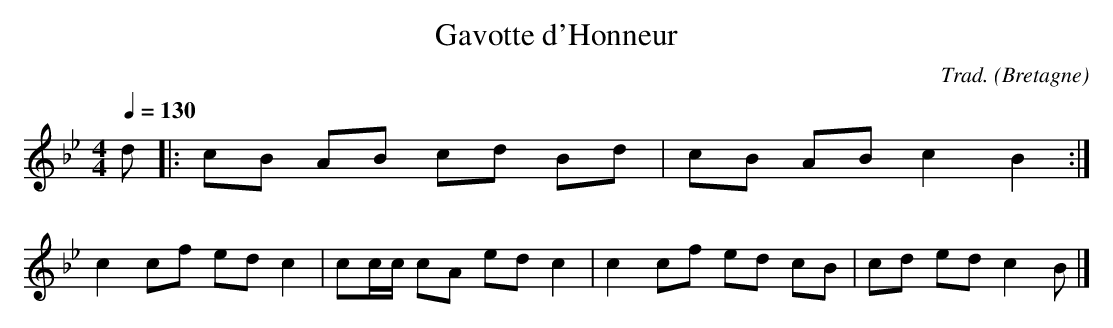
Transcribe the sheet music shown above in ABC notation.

X:1
T:Gavotte d'Honneur
C:Trad.
O:Bretagne
M:4/4
L:1/8
Q:1/4=130
K:Bb
d |: cB AB cd Bd | cB AB c2 B2 :|
c2 cf ed c2 | cc/2c/2 cA ed c2 | c2 cf ed cB | cd ed c2 B |]
